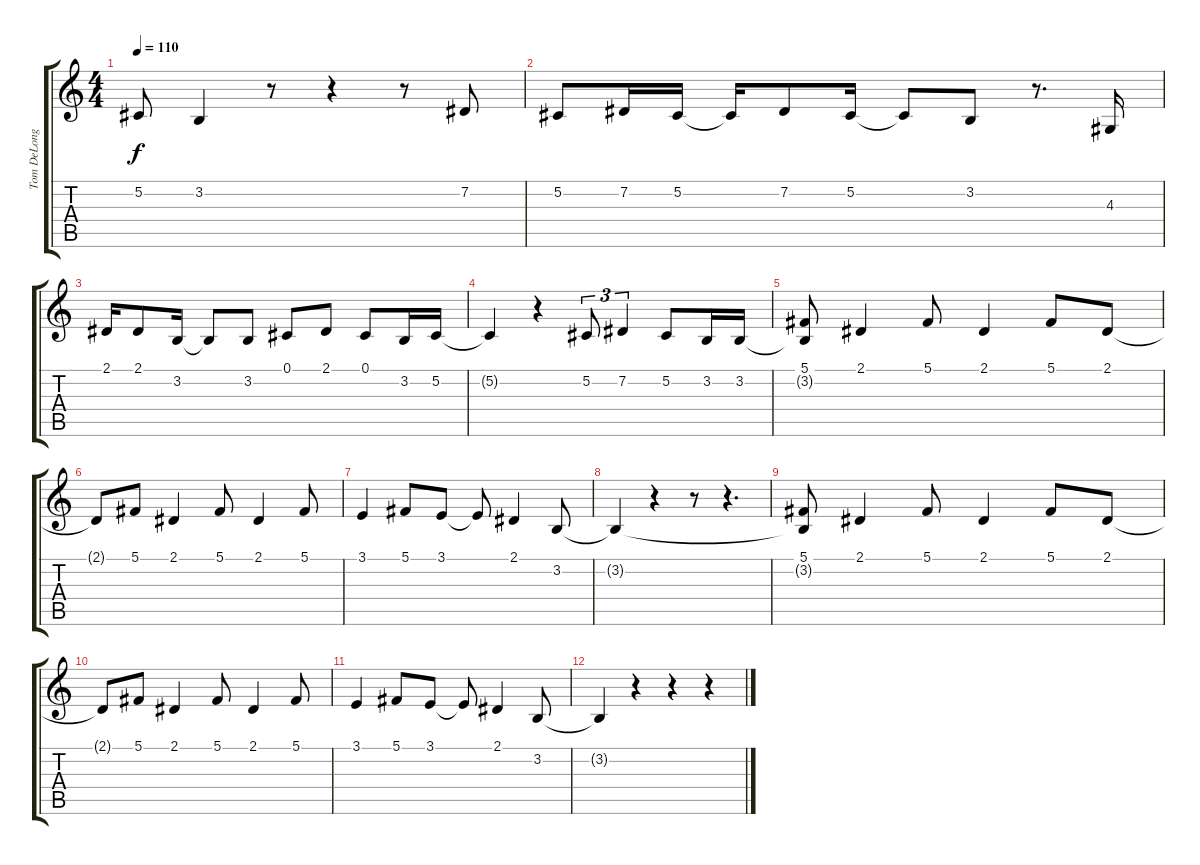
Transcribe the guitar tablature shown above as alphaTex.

\track ("Tom DeLonge Lead Voice" "Tom DeLong") {instrument baritonesax}
\staff {score tabs}
\tuning (Db4 Ab3 E3 B2 Gb2 Db2) {hide}
\ts (4 4)
\tempo 110
\clef g2
\ks c
5.2{t}.8{dy f} 3.2.4 r.8 r.4 r.8 7.2.8 |
5.2.8 7.2.16 5.2.16 5.2{t}.16 7.2.8 5.2.16 5.2{t}.8 3.2.8 r.8{d} 4.3.16 |
2.1.16 2.1.8 3.2.16 3.2{t}.8 3.2.8 0.1.8 2.1.8 0.1.8 3.2.16 5.2.16 |
5.2{t}.4 r.4 5.2.8{tu (3 2)} 7.2.4{tu (3 2)} 5.2.8 3.2.16 3.2.16 |
(5.1 3.2{t}).8 2.1.4 5.1.8 2.1.4 5.1.8 2.1.8 |
2.1{t}.8 5.1.8 2.1.4 5.1.8 2.1.4 5.1.8 |
3.1.4 5.1.8 3.1.8 3.1{t}.8 2.1.4 3.2.8 |
3.2{t}.4 r.4 r.8 r.4{d} |
(5.1 3.2{t}).8 2.1.4 5.1.8 2.1.4 5.1.8 2.1.8 |
2.1{t}.8 5.1.8 2.1.4 5.1.8 2.1.4 5.1.8 |
3.1.4 5.1.8 3.1.8 3.1{t}.8 2.1.4 3.2.8 |
3.2{t}.4 r.4 r.4 r.4
